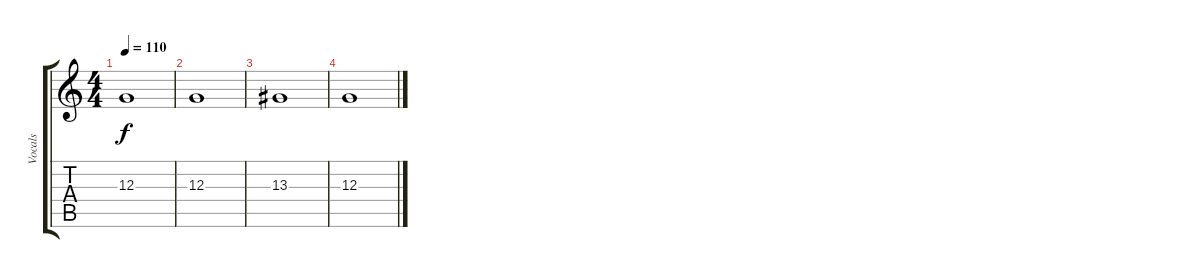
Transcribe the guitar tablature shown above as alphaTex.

\track ("Vocals" "Vocals") {instrument stringensemble1}
\staff {score tabs}
\tuning (E4 B3 G3 D3 A2 E2) {hide}
\ts (4 4)
\tempo 110
\clef g2
\ks c
12.3.1{dy f} |
12.3.1{volume 12} |
13.3.1{volume 8} |
12.3.1{volume 5}
